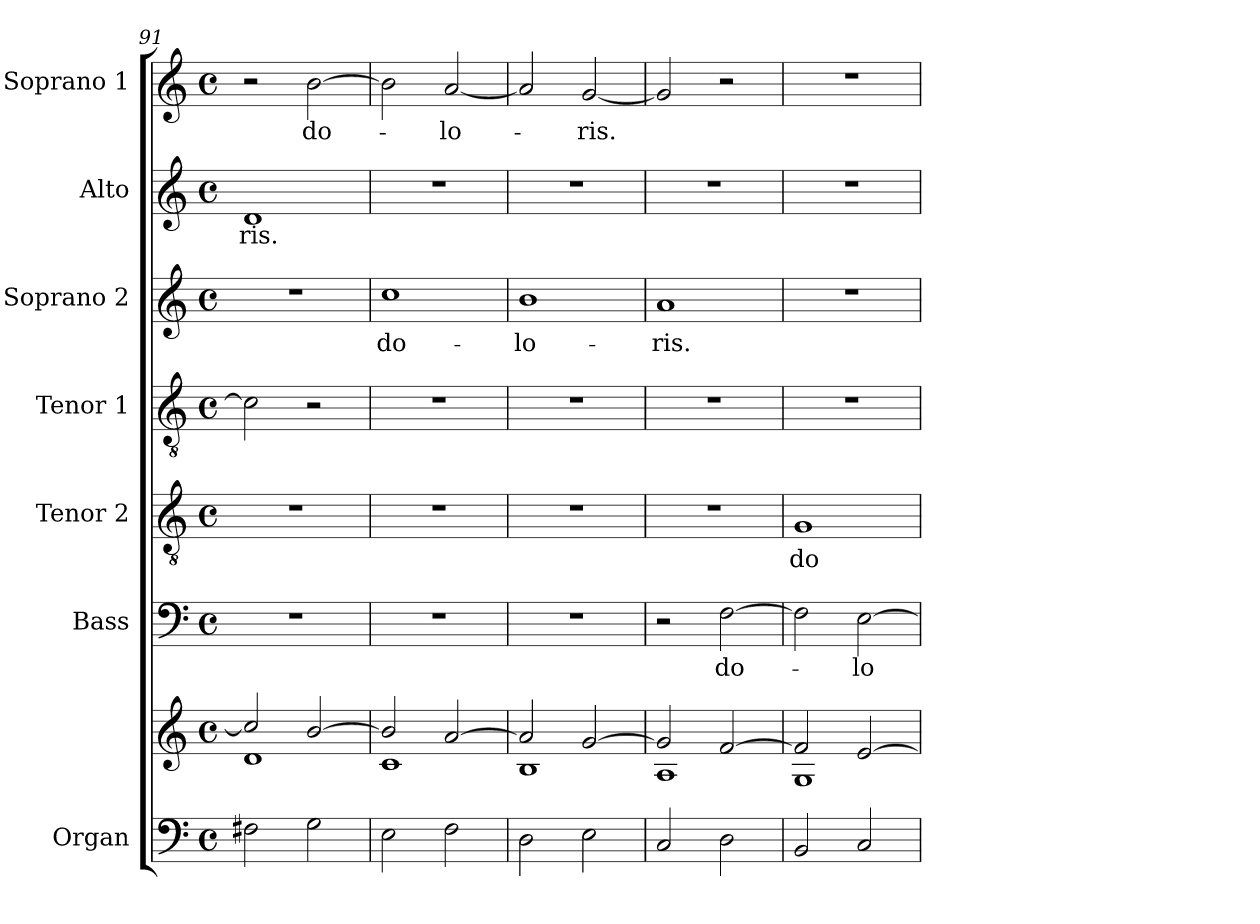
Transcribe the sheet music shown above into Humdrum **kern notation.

**kern	**kern	**kern	**text	**kern	**text	**kern	**kern	**text	**kern	**text	**kern	**text
*part7	*part7	*part6	*part6	*part5	*part5	*part4	*part3	*part3	*part2	*part2	*part1	*part1
*staff8	*staff7	*staff6	*staff6	*staff5	*staff5	*staff4	*staff3	*staff3	*staff2	*staff2	*staff1	*staff1
*I"Organ	*	*I"Bass	*	*I"Tenor 2	*	*I"Tenor 1	*I"Soprano 2	*	*I"Alto	*	*I"Soprano 1	*
*I'Org.	*	*I'B	*	*I'T 2	*	*I'T 1	*I'S 2	*	*I'A	*	*I'S 1	*
!!LO:PB:g=z
*clefF4	*clefG2	*clefF4	*	*clefGv2	*	*clefGv2	*clefG2	*	*clefG2	*	*clefG2	*
*k[]	*k[]	*k[]	*	*k[]	*	*k[]	*k[]	*	*k[]	*	*k[]	*
*M4/4	*M4/4	*M4/4	*	*M4/4	*	*M4/4	*M4/4	*	*M4/4	*	*M4/4	*
*met(c)	*met(c)	*met(c)	*	*met(c)	*	*met(c)	*met(c)	*	*met(c)	*	*met(c)	*
=91	=91	=91	=91	=91	=91	=91	=91	=91	=91	=91	=91	=91
*	*^	*	*	*	*	*	*	*	*	*	*	*
!	!	!	!	!	!	!	!	!	!	!	!LO:LY:b	!	!
2F#X\	2cc!/]	1d!	1r	.	1r	.	2c\]	1r	.	1d	-ris.	2r	.
!	!	!	!	!	!	!	!	!	!	!	!	!	!LO:LY:b
2G\	[2b!/	.	.	.	.	.	2r	.	.	.	.	[2b\	do-
=92	=92	=92	=92	=92	=92	=92	=92	=92	=92	=92	=92	=92	=92
!	!	!	!	!	!	!	!	!	!LO:LY:b	!	!	!	!
2E\	2b!/]	1c!	1r	.	1r	.	1r	1cc	do-	1r	.	2b\]	.
!	!	!	!	!	!	!	!	!	!	!	!	!	!LO:LY:b
2F\	[2a!/	.	.	.	.	.	.	.	.	.	.	[2a/	-lo-
=93	=93	=93	=93	=93	=93	=93	=93	=93	=93	=93	=93	=93	=93
!	!	!	!	!	!	!	!	!	!LO:LY:b	!	!	!	!
2D\	2a!/]	1B!	1r	.	1r	.	1r	1b	-lo-	1r	.	2a/]	.
!	!	!	!	!	!	!	!	!	!	!	!	!	!LO:LY:b
2E\	[2g!/	.	.	.	.	.	.	.	.	.	.	[2g/	-ris.
=94	=94	=94	=94	=94	=94	=94	=94	=94	=94	=94	=94	=94	=94
!	!	!	!	!	!	!	!	!	!LO:LY:b	!	!	!	!
2C/	2g!/]	1A!	2r	.	1r	.	1r	1a	-ris.	1r	.	2g/]	.
!	!	!	!	!LO:LY:b	!	!	!	!	!	!	!	!	!
2D\	[2f!/	.	[2F\	do-	.	.	.	.	.	.	.	2r	.
=95	=95	=95	=95	=95	=95	=95	=95	=95	=95	=95	=95	=95	=95
!	!	!	!	!	!	!LO:LY:b	!	!	!	!	!	!	!
2BB/	2f!/]	1G!	2F\]	.	1G	do-	1r	1r	.	1r	.	1r	.
!	!	!	!	!LO:LY:b	!	!	!	!	!	!	!	!	!
2C/	[2e!/	.	[2E\	-lo-	.	.	.	.	.	.	.	.	.
*	*v	*v	*	*	*	*	*	*	*	*	*	*	*
=	=	=	=	=	=	=	=	=	=	=	=	=
*-	*-	*-	*-	*-	*-	*-	*-	*-	*-	*-	*-	*-
